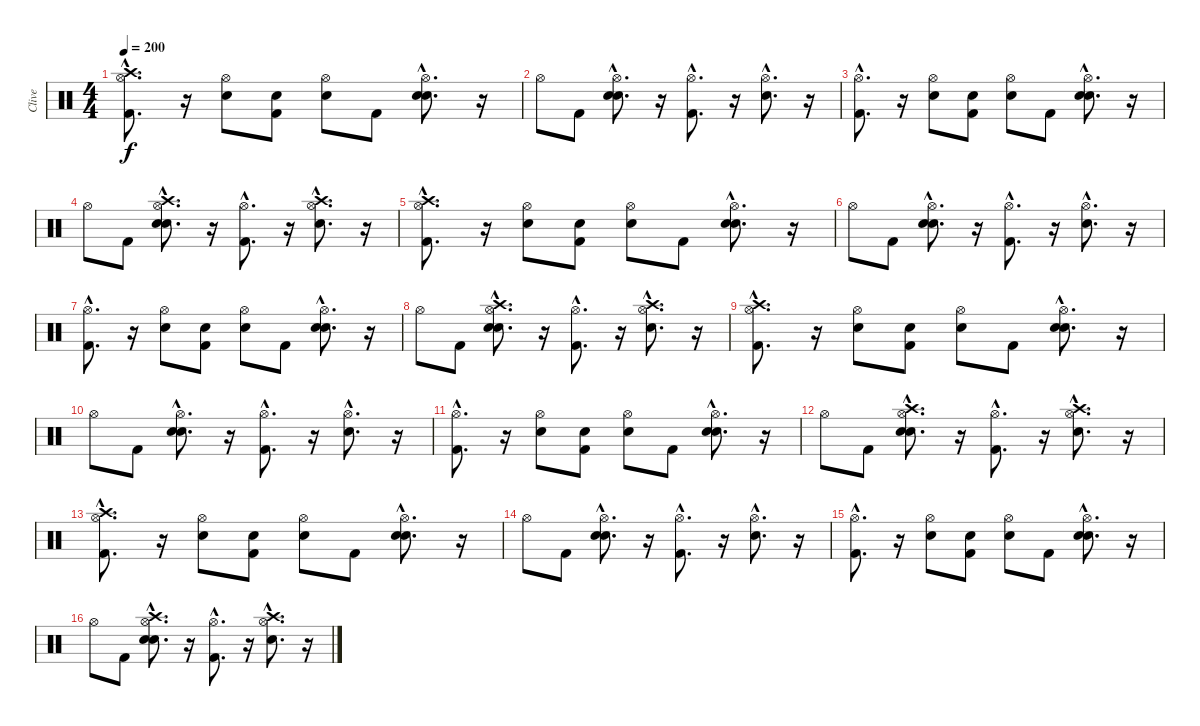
\track ("Clive" "Clive") {instrument percussion}
\staff {score}
\articulation defaults
\ts (4 4)
\tempo 200
\clef neutral
\ks c
("Kick (hit) 2"{hac} "Hi-Hat (open)"{hac} "Crash high (hit)"{hac}).8{d dy f} r.16 ("Snare (hit) 2" "Hi-Hat (open)").8 ("Snare (hit)" "Kick (hit) 2").8 ("Snare (hit)" "Hi-Hat (open)").8 "Kick (hit) 2".8 ("Snare (hit)"{hac} "Snare (hit) 2"{hac} "Hi-Hat (open)"{hac}).8{d} r.16 |
"Hi-Hat (open)".8 "Kick (hit) 2".8 ("Snare (hit)"{hac} "Snare (hit) 2"{hac} "Hi-Hat (open)"{hac}).8{d} r.16 ("Kick (hit) 2"{hac} "Hi-Hat (open)"{hac}).8{d} r.16 ("Snare (hit) 2"{hac} "Hi-Hat (open)"{hac}).8{d} r.16 |
("Kick (hit) 2"{hac} "Hi-Hat (open)"{hac}).8{d} r.16 ("Snare (hit) 2" "Hi-Hat (open)").8 ("Snare (hit)" "Kick (hit) 2").8 ("Snare (hit)" "Hi-Hat (open)").8 "Kick (hit) 2".8 ("Snare (hit)"{hac} "Snare (hit) 2"{hac} "Hi-Hat (open)"{hac}).8{d} r.16 |
"Hi-Hat (open)".8 "Kick (hit) 2".8 ("Snare (hit)"{hac} "Snare (hit) 2"{hac} "Hi-Hat (open)"{hac} "Crash high (hit)"{hac}).8{d} r.16 ("Kick (hit) 2"{hac} "Hi-Hat (open)"{hac}).8{d} r.16 ("Snare (hit) 2"{hac} "Hi-Hat (open)"{hac} "Crash high (hit)"{hac}).8{d} r.16 |
("Kick (hit) 2"{hac} "Hi-Hat (open)"{hac} "Crash high (hit)"{hac}).8{d} r.16 ("Snare (hit) 2" "Hi-Hat (open)").8 ("Snare (hit)" "Kick (hit) 2").8 ("Snare (hit)" "Hi-Hat (open)").8 "Kick (hit) 2".8 ("Snare (hit)"{hac} "Snare (hit) 2"{hac} "Hi-Hat (open)"{hac}).8{d} r.16 |
"Hi-Hat (open)".8 "Kick (hit) 2".8 ("Snare (hit)"{hac} "Snare (hit) 2"{hac} "Hi-Hat (open)"{hac}).8{d} r.16 ("Kick (hit) 2"{hac} "Hi-Hat (open)"{hac}).8{d} r.16 ("Snare (hit) 2"{hac} "Hi-Hat (open)"{hac}).8{d} r.16 |
("Kick (hit) 2"{hac} "Hi-Hat (open)"{hac}).8{d} r.16 ("Snare (hit) 2" "Hi-Hat (open)").8 ("Snare (hit)" "Kick (hit) 2").8 ("Snare (hit)" "Hi-Hat (open)").8 "Kick (hit) 2".8 ("Snare (hit)"{hac} "Snare (hit) 2"{hac} "Hi-Hat (open)"{hac}).8{d} r.16 |
"Hi-Hat (open)".8 "Kick (hit) 2".8 ("Snare (hit)"{hac} "Snare (hit) 2"{hac} "Hi-Hat (open)"{hac} "Crash high (hit)"{hac}).8{d} r.16 ("Kick (hit) 2"{hac} "Hi-Hat (open)"{hac}).8{d} r.16 ("Snare (hit) 2"{hac} "Hi-Hat (open)"{hac} "Crash high (hit)"{hac}).8{d} r.16 |
("Kick (hit) 2"{hac} "Hi-Hat (open)"{hac} "Crash high (hit)"{hac}).8{d} r.16 ("Snare (hit) 2" "Hi-Hat (open)").8 ("Snare (hit)" "Kick (hit) 2").8 ("Snare (hit)" "Hi-Hat (open)").8 "Kick (hit) 2".8 ("Snare (hit)"{hac} "Snare (hit) 2"{hac} "Hi-Hat (open)"{hac}).8{d} r.16 |
"Hi-Hat (open)".8 "Kick (hit) 2".8 ("Snare (hit)"{hac} "Snare (hit) 2"{hac} "Hi-Hat (open)"{hac}).8{d} r.16 ("Kick (hit) 2"{hac} "Hi-Hat (open)"{hac}).8{d} r.16 ("Snare (hit) 2"{hac} "Hi-Hat (open)"{hac}).8{d} r.16 |
("Kick (hit) 2"{hac} "Hi-Hat (open)"{hac}).8{d} r.16 ("Snare (hit) 2" "Hi-Hat (open)").8 ("Snare (hit)" "Kick (hit) 2").8 ("Snare (hit)" "Hi-Hat (open)").8 "Kick (hit) 2".8 ("Snare (hit)"{hac} "Snare (hit) 2"{hac} "Hi-Hat (open)"{hac}).8{d} r.16 |
"Hi-Hat (open)".8 "Kick (hit) 2".8 ("Snare (hit)"{hac} "Snare (hit) 2"{hac} "Hi-Hat (open)"{hac} "Crash high (hit)"{hac}).8{d} r.16 ("Kick (hit) 2"{hac} "Hi-Hat (open)"{hac}).8{d} r.16 ("Snare (hit) 2"{hac} "Hi-Hat (open)"{hac} "Crash high (hit)"{hac}).8{d} r.16 |
("Kick (hit) 2"{hac} "Hi-Hat (open)"{hac} "Crash high (hit)"{hac}).8{d} r.16 ("Snare (hit) 2" "Hi-Hat (open)").8 ("Snare (hit)" "Kick (hit) 2").8 ("Snare (hit)" "Hi-Hat (open)").8 "Kick (hit) 2".8 ("Snare (hit)"{hac} "Snare (hit) 2"{hac} "Hi-Hat (open)"{hac}).8{d} r.16 |
"Hi-Hat (open)".8 "Kick (hit) 2".8 ("Snare (hit)"{hac} "Snare (hit) 2"{hac} "Hi-Hat (open)"{hac}).8{d} r.16 ("Kick (hit) 2"{hac} "Hi-Hat (open)"{hac}).8{d} r.16 ("Snare (hit) 2"{hac} "Hi-Hat (open)"{hac}).8{d} r.16 |
("Kick (hit) 2"{hac} "Hi-Hat (open)"{hac}).8{d} r.16 ("Snare (hit) 2" "Hi-Hat (open)").8 ("Snare (hit)" "Kick (hit) 2").8 ("Snare (hit)" "Hi-Hat (open)").8 "Kick (hit) 2".8 ("Snare (hit)"{hac} "Snare (hit) 2"{hac} "Hi-Hat (open)"{hac}).8{d} r.16 |
"Hi-Hat (open)".8 "Kick (hit) 2".8 ("Snare (hit)"{hac} "Snare (hit) 2"{hac} "Hi-Hat (open)"{hac} "Crash high (hit)"{hac}).8{d} r.16 ("Kick (hit) 2"{hac} "Hi-Hat (open)"{hac}).8{d} r.16 ("Snare (hit) 2"{hac} "Hi-Hat (open)"{hac} "Crash high (hit)"{hac}).8{d} r.16
